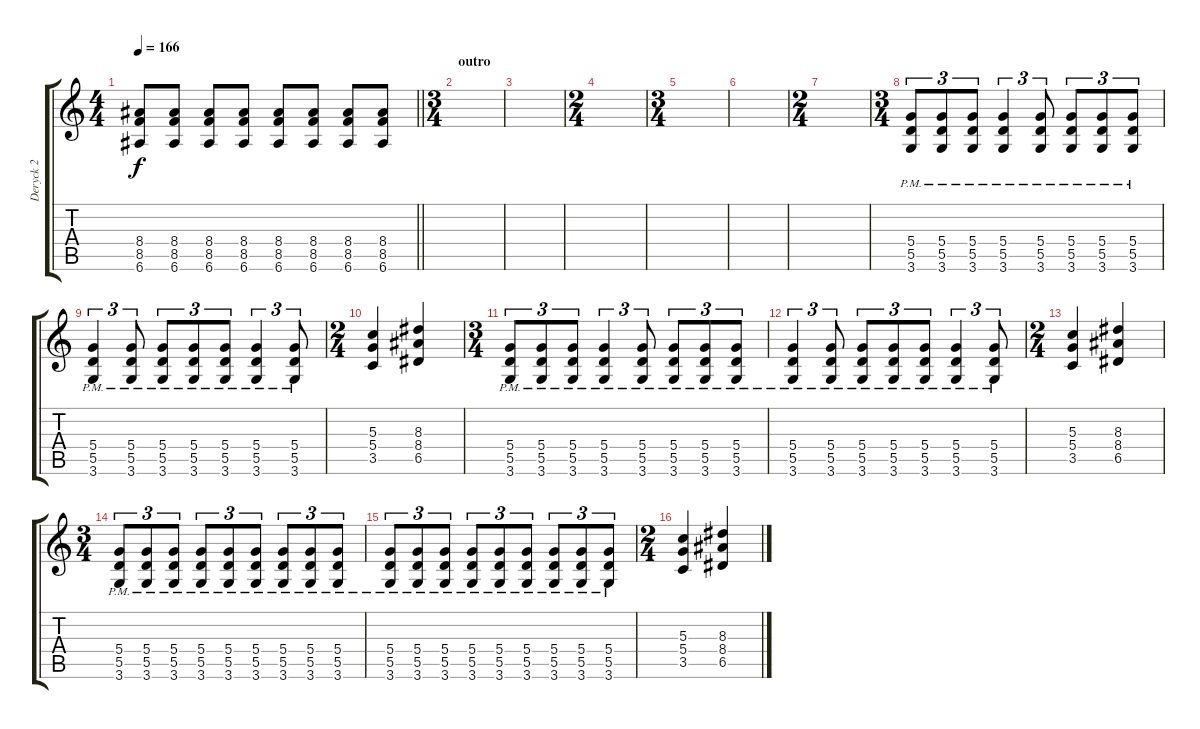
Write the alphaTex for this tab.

\track ("Deryck 2" "Deryck 2") {instrument distortionguitar}
\staff {score tabs}
\tuning (E4 B3 G3 D3 A2 E2) {hide}
\ts (4 4)
\tempo 166
\clef g2
\barLineRight lightlight
\ks c
(8.4 8.5 6.6).8{dy f} (8.4 8.5 6.6).8 (8.4 8.5 6.6).8 (8.4 8.5 6.6).8 (8.4 8.5 6.6).8 (8.4 8.5 6.6).8 (8.4 8.5 6.6).8 (8.4 8.5 6.6).8 |
\ts (3 4)
\section ("" "outro")
|
|
\ts (2 4)
|
\ts (3 4)
|
|
\ts (2 4)
|
\ts (3 4)
(5.4{pm} 5.5{pm} 3.6{pm}).8{tu (3 2)} (5.4{pm} 5.5{pm} 3.6{pm}).8{tu (3 2)} (5.4{pm} 5.5{pm} 3.6{pm}).8{tu (3 2)} (5.4{pm} 5.5{pm} 3.6{pm}).4{tu (3 2)} (5.4{pm} 5.5{pm} 3.6{pm}).8{tu (3 2)} (5.4{pm} 5.5{pm} 3.6{pm}).8{tu (3 2)} (5.4{pm} 5.5{pm} 3.6{pm}).8{tu (3 2)} (5.4{pm} 5.5{pm} 3.6{pm}).8{tu (3 2)} |
(5.4{pm} 5.5{pm} 3.6{pm}).4{tu (3 2)} (5.4{pm} 5.5{pm} 3.6{pm}).8{tu (3 2)} (5.4{pm} 5.5{pm} 3.6{pm}).8{tu (3 2)} (5.4{pm} 5.5{pm} 3.6{pm}).8{tu (3 2)} (5.4{pm} 5.5{pm} 3.6{pm}).8{tu (3 2)} (5.4{pm} 5.5{pm} 3.6{pm}).4{tu (3 2)} (5.4{pm} 5.5{pm} 3.6{pm}).8{tu (3 2)} |
\ts (2 4)
(5.3 5.4 3.5).4 (8.3 8.4 6.5).4 |
\ts (3 4)
(5.4{pm} 5.5{pm} 3.6{pm}).8{tu (3 2)} (5.4{pm} 5.5{pm} 3.6{pm}).8{tu (3 2)} (5.4{pm} 5.5{pm} 3.6{pm}).8{tu (3 2)} (5.4{pm} 5.5{pm} 3.6{pm}).4{tu (3 2)} (5.4{pm} 5.5{pm} 3.6{pm}).8{tu (3 2)} (5.4{pm} 5.5{pm} 3.6{pm}).8{tu (3 2)} (5.4{pm} 5.5{pm} 3.6{pm}).8{tu (3 2)} (5.4{pm} 5.5{pm} 3.6{pm}).8{tu (3 2)} |
(5.4{pm} 5.5{pm} 3.6{pm}).4{tu (3 2)} (5.4{pm} 5.5{pm} 3.6{pm}).8{tu (3 2)} (5.4{pm} 5.5{pm} 3.6{pm}).8{tu (3 2)} (5.4{pm} 5.5{pm} 3.6{pm}).8{tu (3 2)} (5.4{pm} 5.5{pm} 3.6{pm}).8{tu (3 2)} (5.4{pm} 5.5{pm} 3.6{pm}).4{tu (3 2)} (5.4{pm} 5.5{pm} 3.6{pm}).8{tu (3 2)} |
\ts (2 4)
(5.3 5.4 3.5).4 (8.3 8.4 6.5).4 |
\ts (3 4)
(5.4{pm} 5.5{pm} 3.6{pm}).8{tu (3 2)} (5.4{pm} 5.5{pm} 3.6{pm}).8{tu (3 2)} (5.4{pm} 5.5{pm} 3.6{pm}).8{tu (3 2)} (5.4{pm} 5.5{pm} 3.6{pm}).8{tu (3 2)} (5.4{pm} 5.5{pm} 3.6{pm}).8{tu (3 2)} (5.4{pm} 5.5{pm} 3.6{pm}).8{tu (3 2)} (5.4{pm} 5.5{pm} 3.6{pm}).8{tu (3 2)} (5.4{pm} 5.5{pm} 3.6{pm}).8{tu (3 2)} (5.4{pm} 5.5{pm} 3.6{pm}).8{tu (3 2)} |
(5.4{pm} 5.5{pm} 3.6{pm}).8{tu (3 2)} (5.4{pm} 5.5{pm} 3.6{pm}).8{tu (3 2)} (5.4{pm} 5.5{pm} 3.6{pm}).8{tu (3 2)} (5.4{pm} 5.5{pm} 3.6{pm}).8{tu (3 2)} (5.4{pm} 5.5{pm} 3.6{pm}).8{tu (3 2)} (5.4{pm} 5.5{pm} 3.6{pm}).8{tu (3 2)} (5.4{pm} 5.5{pm} 3.6{pm}).8{tu (3 2)} (5.4{pm} 5.5{pm} 3.6{pm}).8{tu (3 2)} (5.4{pm} 5.5{pm} 3.6{pm}).8{tu (3 2)} |
\ts (2 4)
(5.3 5.4 3.5).4 (8.3 8.4 6.5).4
